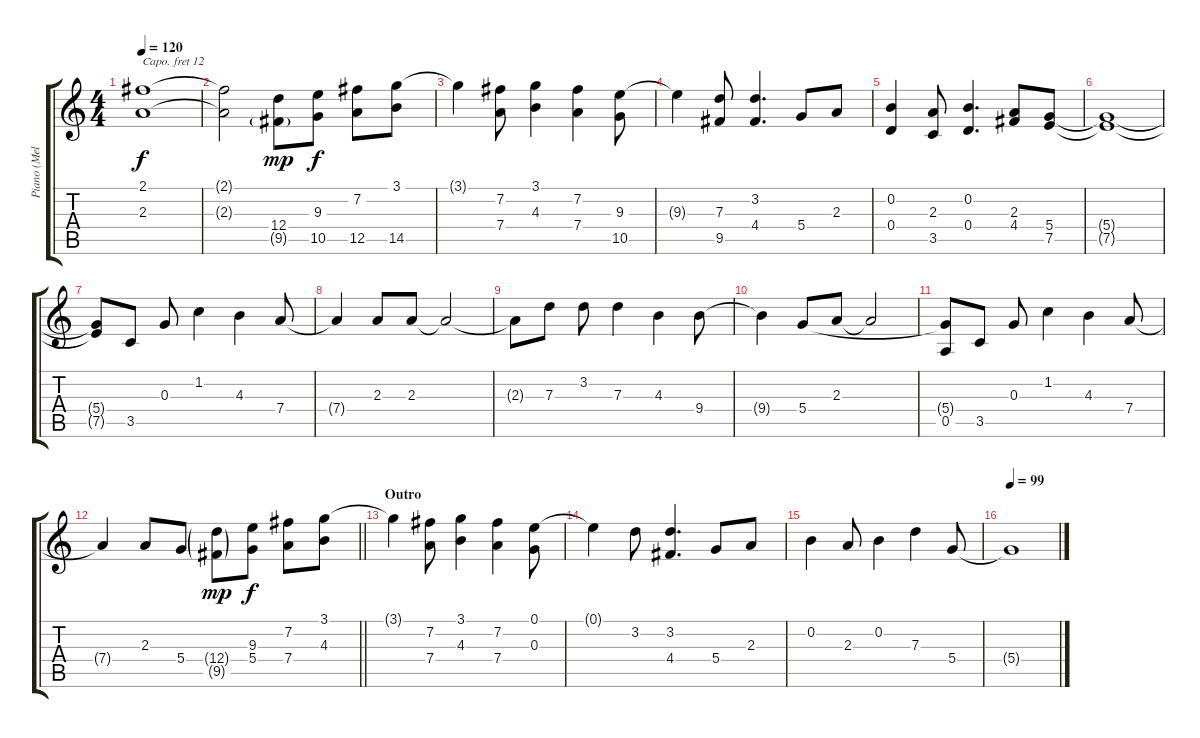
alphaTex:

\track ("Piano (Melody)" "Piano (Mel") {instrument acousticgrandpiano}
\staff {score tabs}
\capo 12
\tuning (E4 B3 G3 D3 A2 E2) {hide}
\ts (4 4)
\tempo 120
\clef g2
\ks c
(2.1{t} 2.3{t}).1{dy f} |
(2.1{t} 2.3{t}).2 (12.4 9.5{g}).8{dy mp} (9.3 10.5).8{dy f} (7.2 12.5).8 (3.1 14.5).8 |
3.1{t}.4 (7.2 7.4).8 (3.1 4.3).4 (7.2 7.4).4 (9.3 10.5).8 |
9.3{t}.4 (7.3 9.5).8 (3.2 4.4).4{d} 5.4.8 2.3.8 |
(0.2 0.4).4 (2.3 3.5).8 (0.2 0.4).4{d} (2.3 4.4).8 (5.4 7.5).8 |
(5.4{t} 7.5{t}).1 |
(5.4{t} 7.5{t}).8 3.5.8 0.3.8 1.2.4 4.3.4 7.4.8 |
7.4{t}.4 2.3.8 2.3.8 2.3{t}.2 |
2.3{t}.8 7.3.8 3.2.8 7.3.4 4.3.4 9.4.8 |
9.4{t}.4 5.4.8 2.3.8 2.3{t}.2 |
(5.4{t} 0.5).8 3.5.8 0.3.8 1.2.4 4.3.4 7.4.8 |
\barLineRight lightlight
7.4{t}.4 2.3.8 5.4.8 (12.4{g} 9.5{g}).8{dy mp} (9.3 5.4).8{dy f} (7.2 7.4).8 (3.1 4.3).8 |
\section ("" "Outro")
3.1{t}.4 (7.2 7.4).8 (3.1 4.3).4 (7.2 7.4).4 (0.1 0.3).8 |
0.1{t}.4 3.2.8 (3.2 4.4).4{d} 5.4.8 2.3.8 |
0.2.4 2.3.8 0.2.4 7.3.4 5.4.8 |
\tempo 99
5.4{t}.1
